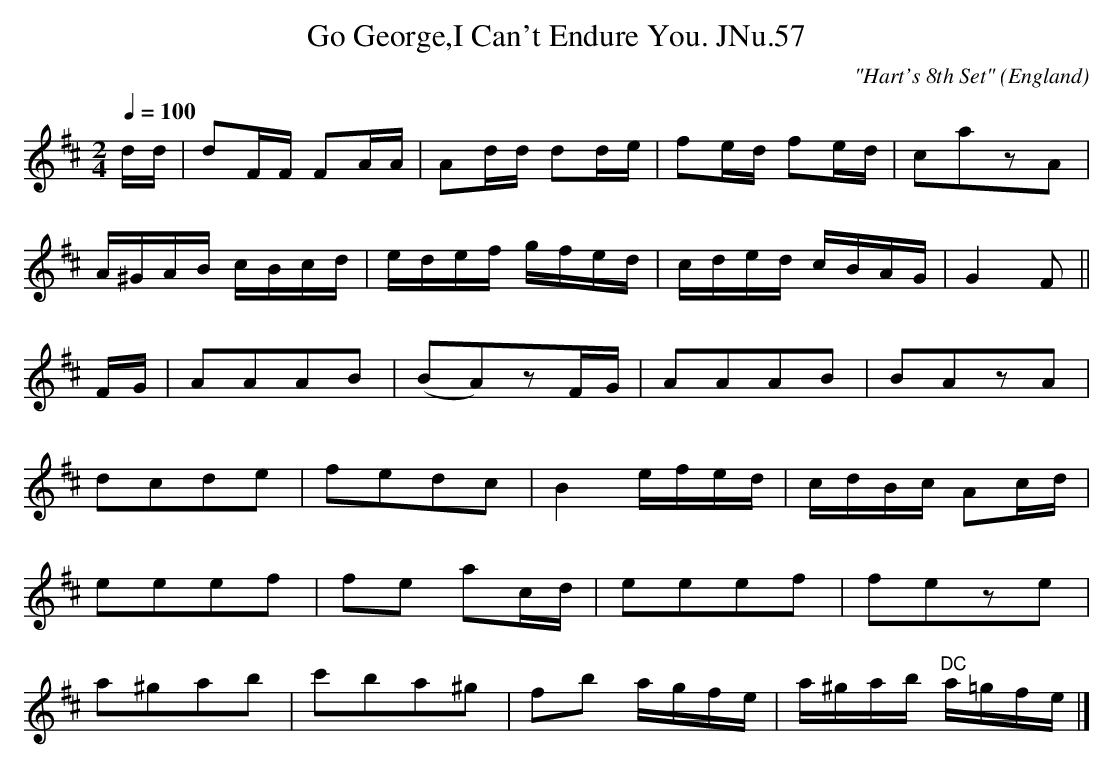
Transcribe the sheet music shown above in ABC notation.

X:1
T:Go George,I Can't Endure You. JNu.57
C:"Hart's 8th Set"
L:1/16
M:2/4
O:England
Q:1/4=100
K:D
dd|d2FF F2AA|A2dd d2de|f2ed f2ed|c2a2z2A2|!
A^GAB cBcd|edef gfed|cded cBAG|G4F2||!
FG|A2A2A2B2|(B2A2)z2FG|A2A2A2B2|B2A2z2A2|!
d2c2d2e2|f2e2d2c2|B4efed|cdBc A2cd|!
e2e2e2f2|f2e2 a2cd|e2e2e2f2|f2e2z2e2|!
a2^g2a2b2|c'2b2a2^g2|f2b2 agfe|a^gab"DC" a=gfe|]
